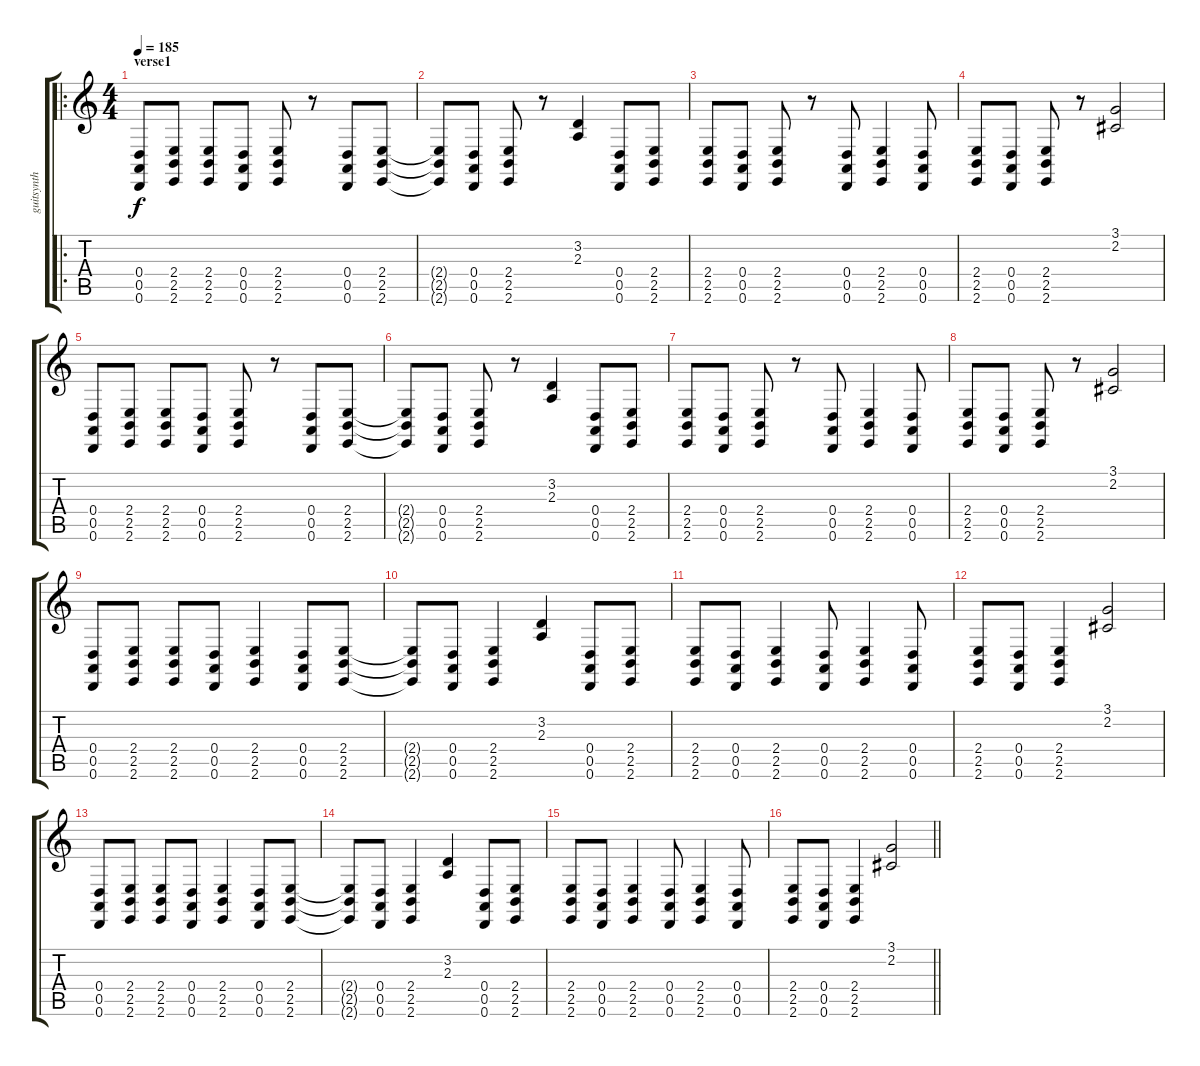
\track ("guitsynth" "guitsynth") {instrument lead2sawtooth}
\staff {score tabs}
\tuning (E4 B3 G3 D3 A2 D2) {hide}
\ro
\ts (4 4)
\section ("" "verse1")
\tempo 185
\clef g2
\ks c
(0.4 0.5 0.6).8{dy f volume 7} (2.4 2.5 2.6).8 (2.4 2.5 2.6).8 (0.4 0.5 0.6).8 (2.4 2.5 2.6).8 r.8 (0.4 0.5 0.6).8 (2.4 2.5 2.6).8 |
(2.4{t} 2.5{t} 2.6{t}).8 (0.4 0.5 0.6).8 (2.4 2.5 2.6).8 r.8 (3.2 2.3).4 (0.4 0.5 0.6).8 (2.4 2.5 2.6).8 |
(2.4 2.5 2.6).8 (0.4 0.5 0.6).8 (2.4 2.5 2.6).8 r.8 (0.4 0.5 0.6).8 (2.4 2.5 2.6).4 (0.4 0.5 0.6).8 |
(2.4 2.5 2.6).8 (0.4 0.5 0.6).8 (2.4 2.5 2.6).8 r.8 (3.1 2.2).2 |
(0.4 0.5 0.6).8 (2.4 2.5 2.6).8 (2.4 2.5 2.6).8 (0.4 0.5 0.6).8 (2.4 2.5 2.6).8 r.8 (0.4 0.5 0.6).8 (2.4 2.5 2.6).8 |
(2.4{t} 2.5{t} 2.6{t}).8 (0.4 0.5 0.6).8 (2.4 2.5 2.6).8 r.8 (3.2 2.3).4 (0.4 0.5 0.6).8 (2.4 2.5 2.6).8 |
(2.4 2.5 2.6).8 (0.4 0.5 0.6).8 (2.4 2.5 2.6).8 r.8 (0.4 0.5 0.6).8 (2.4 2.5 2.6).4 (0.4 0.5 0.6).8 |
(2.4 2.5 2.6).8 (0.4 0.5 0.6).8 (2.4 2.5 2.6).8 r.8 (3.1 2.2).2 |
(0.4 0.5 0.6).8{volume 9} (2.4 2.5 2.6).8 (2.4 2.5 2.6).8 (0.4 0.5 0.6).8 (2.4 2.5 2.6).4 (0.4 0.5 0.6).8 (2.4 2.5 2.6).8 |
(2.4{t} 2.5{t} 2.6{t}).8 (0.4 0.5 0.6).8 (2.4 2.5 2.6).4 (3.2 2.3).4 (0.4 0.5 0.6).8 (2.4 2.5 2.6).8 |
(2.4 2.5 2.6).8 (0.4 0.5 0.6).8 (2.4 2.5 2.6).4 (0.4 0.5 0.6).8 (2.4 2.5 2.6).4 (0.4 0.5 0.6).8 |
(2.4 2.5 2.6).8 (0.4 0.5 0.6).8 (2.4 2.5 2.6).4 (3.1 2.2).2 |
(0.4 0.5 0.6).8 (2.4 2.5 2.6).8 (2.4 2.5 2.6).8 (0.4 0.5 0.6).8 (2.4 2.5 2.6).4 (0.4 0.5 0.6).8 (2.4 2.5 2.6).8 |
(2.4{t} 2.5{t} 2.6{t}).8 (0.4 0.5 0.6).8 (2.4 2.5 2.6).4 (3.2 2.3).4 (0.4 0.5 0.6).8 (2.4 2.5 2.6).8 |
(2.4 2.5 2.6).8 (0.4 0.5 0.6).8 (2.4 2.5 2.6).4 (0.4 0.5 0.6).8 (2.4 2.5 2.6).4 (0.4 0.5 0.6).8 |
\barLineRight lightlight
(2.4 2.5 2.6).8 (0.4 0.5 0.6).8 (2.4 2.5 2.6).4 (3.1 2.2).2
